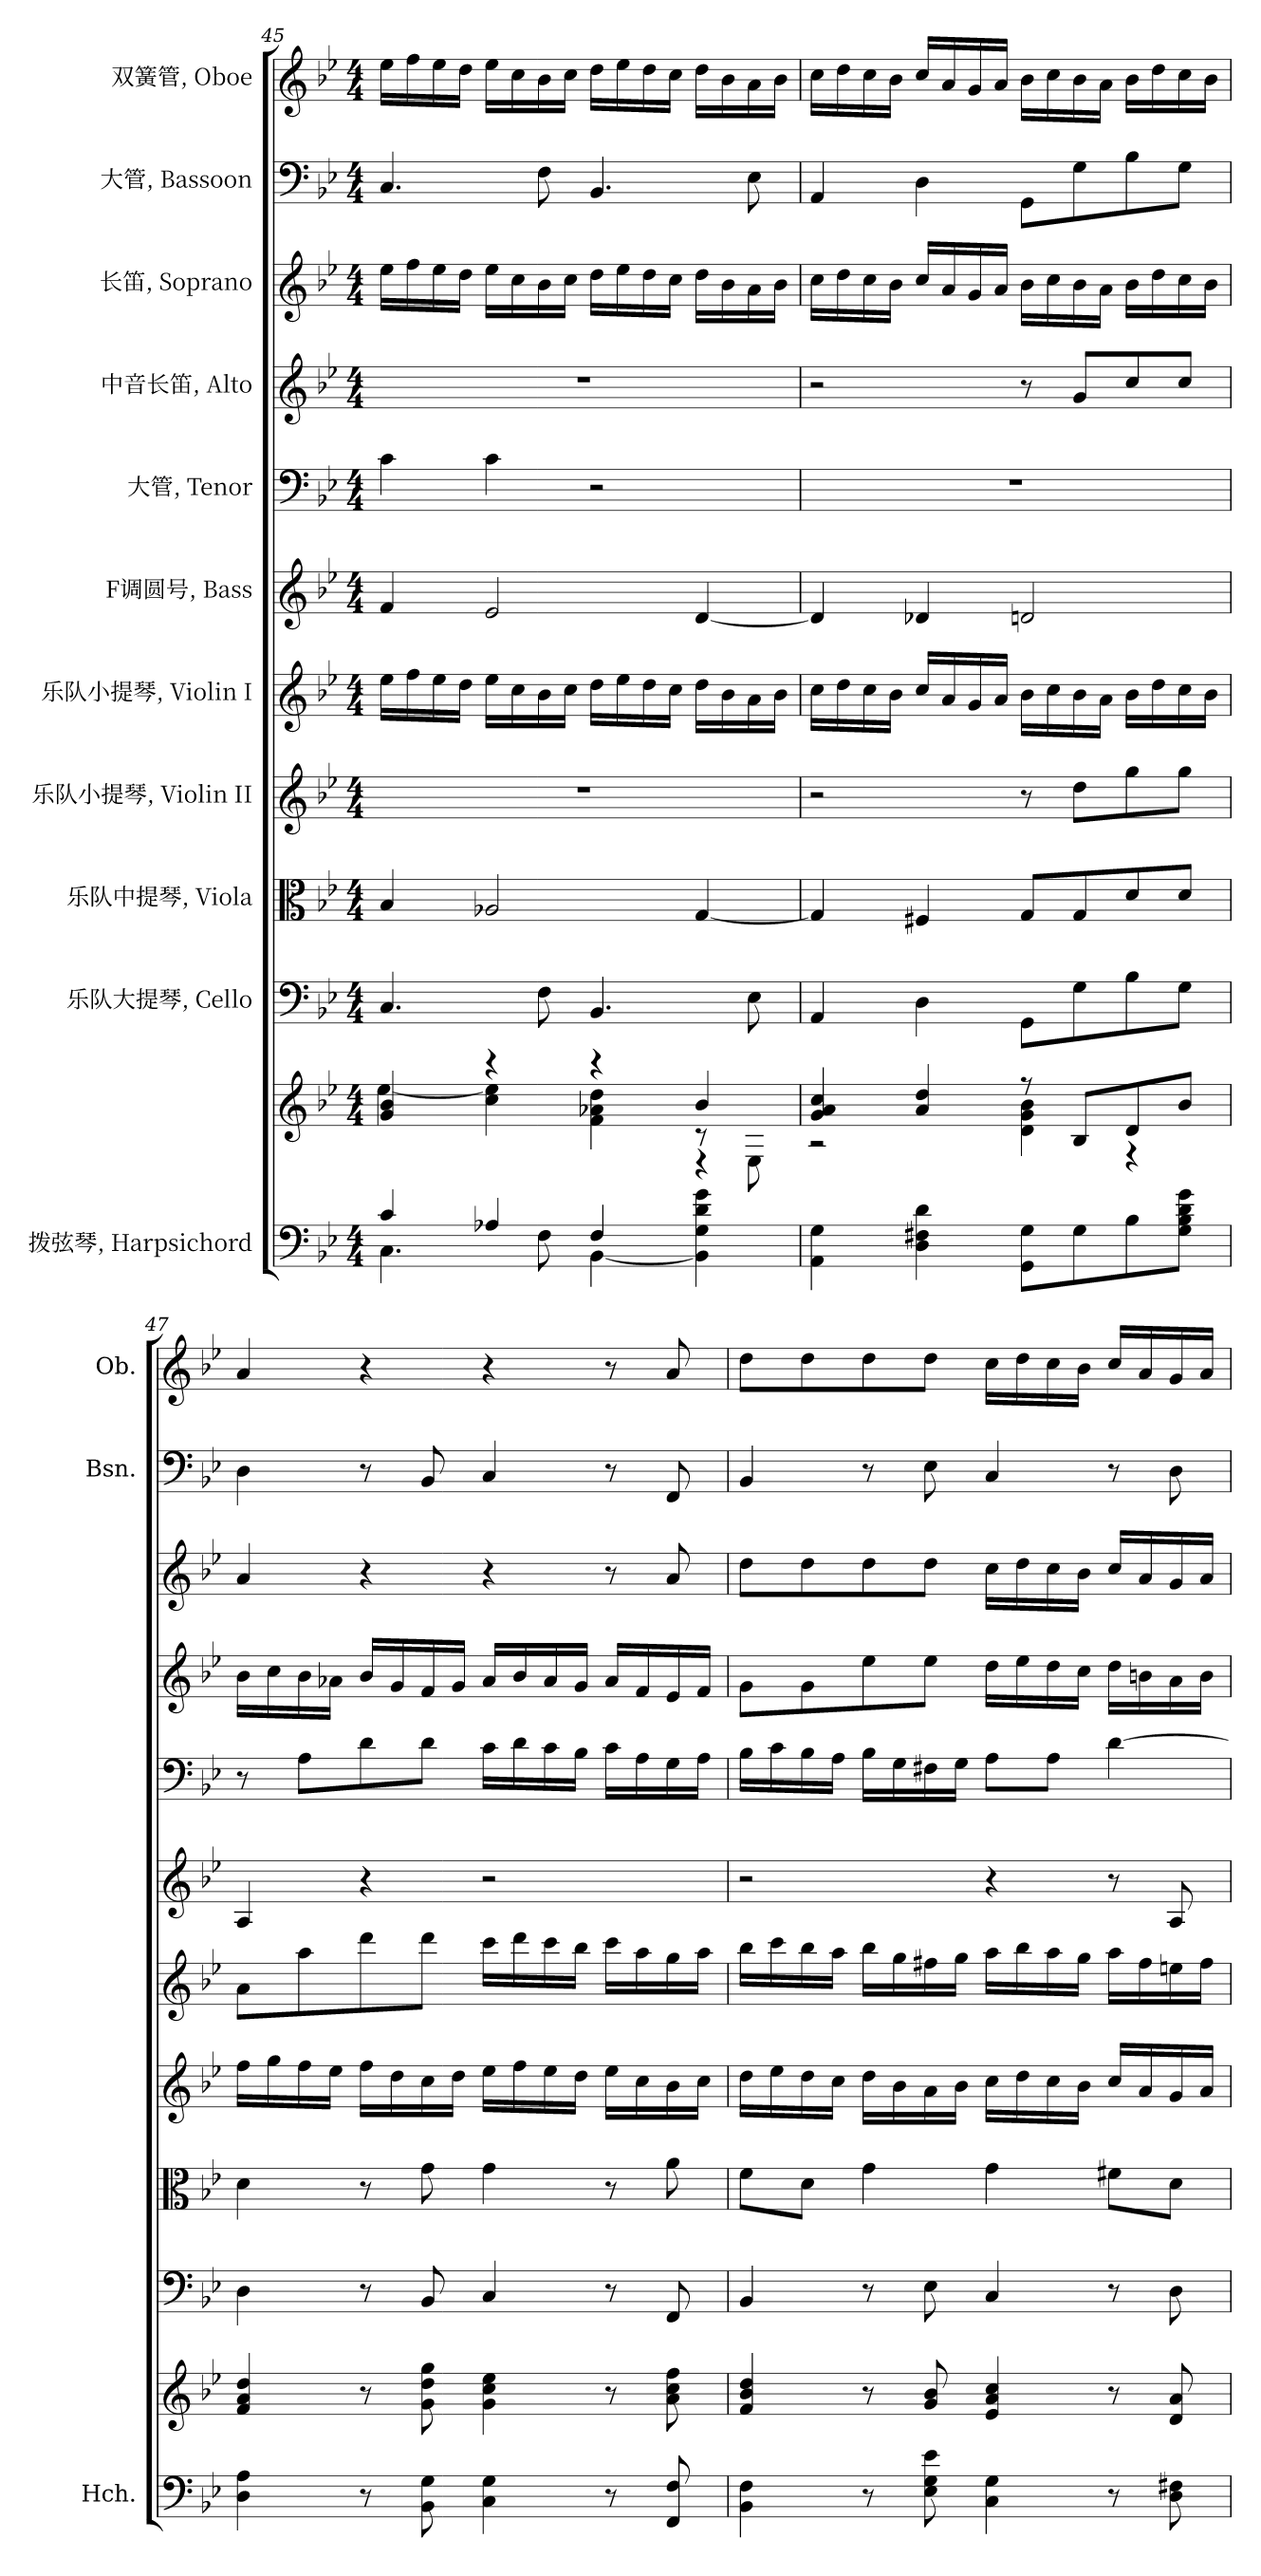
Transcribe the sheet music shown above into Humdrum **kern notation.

**kern	**kern	**kern	**kern	**kern	**kern	**kern	**kern	**kern	**kern	**kern	**kern
*part11	*part11	*part10	*part9	*part8	*part7	*part6	*part5	*part4	*part3	*part2	*part1
*staff12	*staff11	*staff10	*staff9	*staff8	*staff7	*staff6	*staff5	*staff4	*staff3	*staff2	*staff1
*I"拨弦琴, Harpsichord	*	*I"乐队大提琴, Cello	*I"乐队中提琴, Viola	*I"乐队小提琴, Violin II	*I"乐队小提琴, Violin I	*I"F调圆号, Bass	*I"大管, Tenor	*I"中音长笛, Alto	*I"长笛, Soprano	*I"大管, Bassoon	*I"双簧管, Oboe
*I'Hch.	*	*	*	*	*	*	*	*	*	*I'Bsn.	*I'Ob.
*clefF4	*clefG2	*clefF4	*clefC3	*clefG2	*clefG2	*clefG2	*clefF4	*clefG2	*clefG2	*clefF4	*clefG2
*	*	*	*	*	*	*ITrd4c7	*	*ITrd3c5	*	*	*
*k[b-e-]	*k[b-e-]	*k[b-e-]	*k[b-e-]	*k[b-e-]	*k[b-e-]	*k[b-e-a-]	*k[b-e-]	*k[b-]	*k[b-e-]	*k[b-e-]	*k[b-e-]
*M4/4	*M4/4	*M4/4	*M4/4	*M4/4	*M4/4	*M4/4	*M4/4	*M4/4	*M4/4	*M4/4	*M4/4
=45	=45	=45	=45	=45	=45	=45	=45	=45	=45	=45	=45
*^	*^	*	*	*	*	*	*	*	*	*	*
4c/	4.C\	4g/ 4b-/	[4ee-\	4.C/	4B-/	1r	16ee-\LL	4B-/	4c\	1r	16ee-\LL	4.C/	16ee-\LL
.	.	.	.	.	.	.	16ff\	.	.	.	16ff\	.	16ff\
.	.	.	.	.	.	.	16ee-\	.	.	.	16ee-\	.	16ee-\
.	.	.	.	.	.	.	16dd\JJ	.	.	.	16dd\JJ	.	16dd\JJ
4A-X/	.	4r	4cc\ 4ee-\]	.	2A-X/	.	16ee-\LL	2A-/	4c\	.	16ee-\LL	.	16ee-\LL
.	.	.	.	.	.	.	16cc\	.	.	.	16cc\	.	16cc\
.	8F\	.	.	8F\	.	.	16b-\	.	.	.	16b-\	8F\	16b-\
.	.	.	.	.	.	.	16cc\JJ	.	.	.	16cc\JJ	.	16cc\JJ
4F/	[4BB-\	4r	4f\ 4a-X\ 4dd\	4.BB-/	.	.	16dd\LL	.	2r	.	16dd\LL	4.BB-/	16dd\LL
.	.	.	.	.	.	.	16ee-\	.	.	.	16ee-\	.	16ee-\
.	.	.	.	.	.	.	16dd\	.	.	.	16dd\	.	16dd\
.	.	.	.	.	.	.	16cc\JJ	.	.	.	16cc\JJ	.	16cc\JJ
4r	4BB-\] 4G\ 4d\ 4g\	4b-/	8r	.	[4G/	.	16dd\LL	[4G/	.	.	16dd\LL	.	16dd\LL
.	.	.	.	.	.	.	16b-\	.	.	.	16b-\	.	16b-\
.	.	.	8E-\	8E-\	.	.	16a\	.	.	.	16a\	8E-\	16a\
.	.	.	.	.	.	.	16b-\JJ	.	.	.	16b-\JJ	.	16b-\JJ
*v	*v	*	*	*	*	*	*	*	*	*	*	*	*
!!LO:PB:g=z
=46	=46	=46	=46	=46	=46	=46	=46	=46	=46	=46	=46	=46
4AA\ 4G\	4g/ 4a/ 4cc/	2r	4AA/	4G/]	2r	16cc\LL	4G/]	1r	2r	16cc\LL	4AA/	16cc\LL
.	.	.	.	.	.	16dd\	.	.	.	16dd\	.	16dd\
.	.	.	.	.	.	16cc\	.	.	.	16cc\	.	16cc\
.	.	.	.	.	.	16b-\JJ	.	.	.	16b-\JJ	.	16b-\JJ
4D\ 4F#X\ 4d\	4a/ 4dd/	.	4D\	4F#X/	.	16cc/LL	4G-X/	.	.	16cc/LL	4D\	16cc/LL
.	.	.	.	.	.	16a/	.	.	.	16a/	.	16a/
.	.	.	.	.	.	16g/	.	.	.	16g/	.	16g/
.	.	.	.	.	.	16a/JJ	.	.	.	16a/JJ	.	16a/JJ
8GG\ 8G\L	8r	4d\ 4g\ 4b-\	8GG\L	8G/L	8r	16b-\LL	2Gn/	.	8r	16b-\LL	8GG\L	16b-\LL
.	.	.	.	.	.	16cc\	.	.	.	16cc\	.	16cc\
8G\	8B-/L	.	8G\	8G/	8dd\L	16b-\	.	.	8d/L	16b-\	8G\	16b-\
.	.	.	.	.	.	16a\JJ	.	.	.	16a\JJ	.	16a\JJ
8B-\	8d/	4r	8B-\	8d/	8gg\	16b-\LL	.	.	8g/	16b-\LL	8B-\	16b-\LL
.	.	.	.	.	.	16dd\	.	.	.	16dd\	.	16dd\
8G\ 8B-\ 8d\ 8g\J	8b-/J	.	8G\J	8d/J	8gg\J	16cc\	.	.	8g/J	16cc\	8G\J	16cc\
.	.	.	.	.	.	16b-\JJ	.	.	.	16b-\JJ	.	16b-\JJ
*	*v	*v	*	*	*	*	*	*	*	*	*	*
=47	=47	=47	=47	=47	=47	=47	=47	=47	=47	=47	=47
4D\ 4A\	4f/ 4a/ 4dd/	4D\	4d\	16ff\LL	8a\L	4D/	8r	16f\LL	4a/	4D\	4a/
.	.	.	.	16gg\	.	.	.	16g\	.	.	.
.	.	.	.	16ff\	8aa\	.	8A\L	16f\	.	.	.
.	.	.	.	16ee-\JJ	.	.	.	16e-X\JJ	.	.	.
8r	8r	8r	8r	16ff\LL	8ddd\	4r	8d\	16f/LL	4r	8r	4r
.	.	.	.	16dd\	.	.	.	16d/	.	.	.
8BB-\ 8G\	8g\ 8dd\ 8gg\	8BB-/	8g\	16cc\	8ddd\J	.	8d\J	16c/	.	8BB-/	.
.	.	.	.	16dd\JJ	.	.	.	16d/JJ	.	.	.
4C\ 4G\	4g\ 4cc\ 4ee-\	4C/	4g\	16ee-\LL	16ccc\LL	2r	16c\LL	16e-/LL	4r	4C/	4r
.	.	.	.	16ff\	16ddd\	.	16d\	16f/	.	.	.
.	.	.	.	16ee-\	16ccc\	.	16c\	16e-/	.	.	.
.	.	.	.	16dd\JJ	16bb-\JJ	.	16B-\JJ	16d/JJ	.	.	.
8r	8r	8r	8r	16ee-\LL	16ccc\LL	.	16c\LL	16e-/LL	8r	8r	8r
.	.	.	.	16cc\	16aa\	.	16A\	16c/	.	.	.
8FF/ 8F/	8a\ 8cc\ 8ff\	8FF/	8a\	16b-\	16gg\	.	16G\	16B-/	8a/	8FF/	8a/
.	.	.	.	16cc\JJ	16aa\JJ	.	16A\JJ	16c/JJ	.	.	.
!!LO:PB:g=z
=48	=48	=48	=48	=48	=48	=48	=48	=48	=48	=48	=48
4BB-\ 4F\	4f/ 4b-/ 4dd/	4BB-/	8f\L	16dd\LL	16bb-\LL	2r	16B-\LL	8d\L	8dd\L	4BB-/	8dd\L
.	.	.	.	16ee-\	16ccc\	.	16c\	.	.	.	.
.	.	.	8d\J	16dd\	16bb-\	.	16B-\	8d\	8dd\	.	8dd\
.	.	.	.	16cc\JJ	16aa\JJ	.	16A\JJ	.	.	.	.
8r	8r	8r	4g\	16dd\LL	16bb-\LL	.	16B-\LL	8b-\	8dd\	8r	8dd\
.	.	.	.	16b-\	16gg\	.	16G\	.	.	.	.
8E-\ 8G\ 8e-\	8g/ 8b-/	8E-\	.	16a\	16ff#X\	.	16F#X\	8b-\J	8dd\J	8E-\	8dd\J
.	.	.	.	16b-\JJ	16gg\JJ	.	16G\JJ	.	.	.	.
4C\ 4G\	4e-/ 4a/ 4cc/	4C/	4g\	16cc\LL	16aa\LL	4r	8A\L	16a\LL	16cc\LL	4C/	16cc\LL
.	.	.	.	16dd\	16bb-\	.	.	16b-\	16dd\	.	16dd\
.	.	.	.	16cc\	16aa\	.	8A\J	16a\	16cc\	.	16cc\
.	.	.	.	16b-\JJ	16gg\JJ	.	.	16g\JJ	16b-\JJ	.	16b-\JJ
8r	8r	8r	8f#X\L	16cc/LL	16aa\LL	8r	[4d\	16a\LL	16cc/LL	8r	16cc/LL
.	.	.	.	16a/	16ff#\	.	.	16f#X\	16a/	.	16a/
8D\ 8F#X\	8d/ 8a/	8D\	8d\J	16g/	16een\	8D/	.	16e\	16g/	8D\	16g/
.	.	.	.	16a/JJ	16ff#\JJ	.	.	16f#\JJ	16a/JJ	.	16a/JJ
=	=	=	=	=	=	=	=	=	=	=	=
*-	*-	*-	*-	*-	*-	*-	*-	*-	*-	*-	*-
